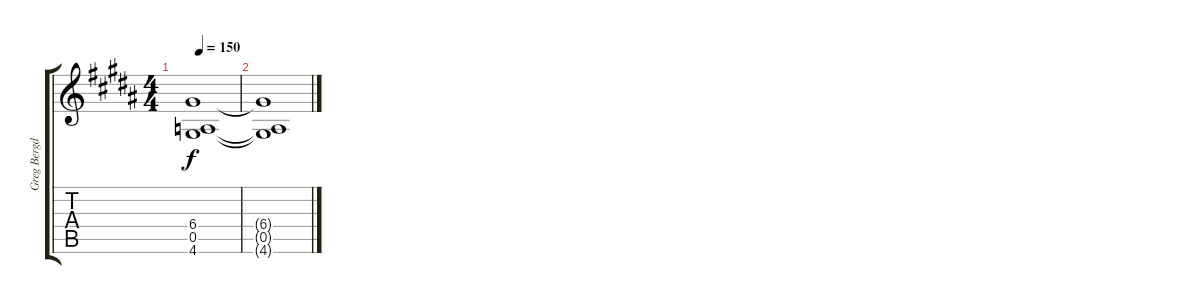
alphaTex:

\track ("Greg Bergdorf - Lead Overdriven" "Greg Bergd") {instrument overdrivenguitar}
\staff {score tabs}
\tuning (E4 B3 G3 D3 A2 E2) {hide}
\ts (4 4)
\tempo 150
\clef g2
\ks g#minor
(6.4{t} 0.5{t} 4.6{t}).1{dy f} |
(6.4{t} 0.5{t} 4.6{t}).1
